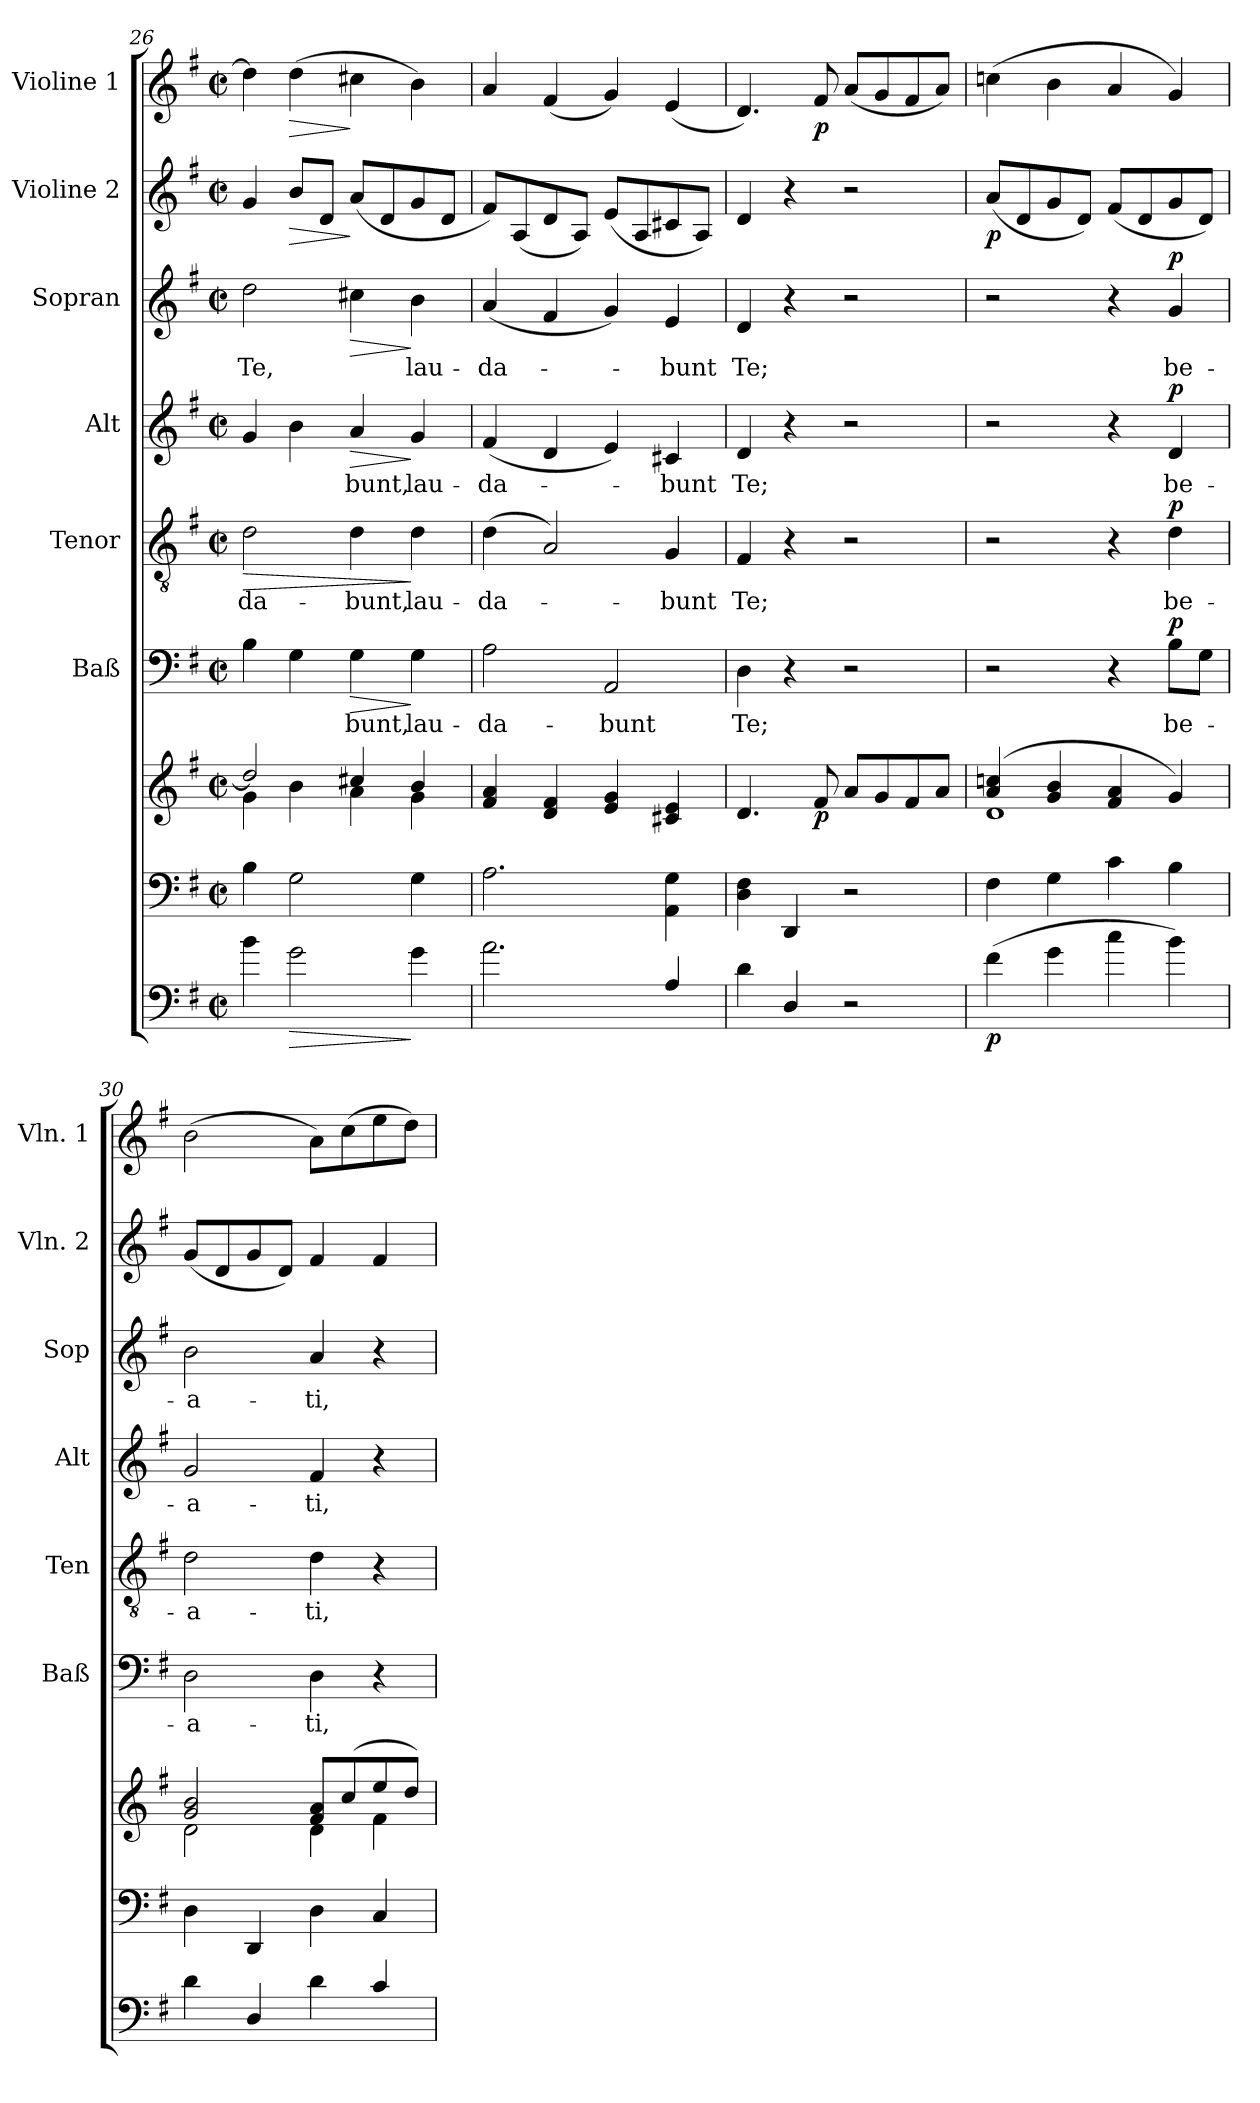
**kern	**dynam	**kern	**kern	**dynam	**kern	**text	**dynam	**kern	**text	**dynam	**kern	**text	**dynam	**kern	**text	**dynam	**kern	**dynam	**kern	**dynam
*part8	*part8	*part7	*part7	*part7	*part6	*part6	*part6	*part5	*part5	*part5	*part4	*part4	*part4	*part3	*part3	*part3	*part2	*part2	*part1	*part1
*staff9	*staff9	*staff8	*staff7	*staff7/8	*staff6	*staff6	*staff6	*staff5	*staff5	*staff5	*staff4	*staff4	*staff4	*staff3	*staff3	*staff3	*staff2	*staff2	*staff1	*staff1
*	*	*	*	*	*I"Baß	*	*	*I"Tenor	*	*	*I"Alt	*	*	*I"Sopran	*	*	*I"Violine 2	*	*I"Violine 1	*
*	*	*	*	*	*I'Baß	*	*	*I'Ten	*	*	*I'Alt	*	*	*I'Sop	*	*	*I'Vln. 2	*	*I'Vln. 1	*
*clefF4	*	*clefF4	*clefG2	*	*clefF4	*	*	*clefGv2	*	*	*clefG2	*	*	*clefG2	*	*	*clefG2	*	*clefG2	*
*ITrd7c12	*	*	*	*	*	*	*	*	*	*	*	*	*	*	*	*	*	*	*	*
*k[f#]	*	*k[f#]	*k[f#]	*	*k[f#]	*	*	*k[f#]	*	*	*k[f#]	*	*	*k[f#]	*	*	*k[f#]	*	*k[f#]	*
*G:	*	*G:	*G:	*	*G:	*	*	*G:	*	*	*G:	*	*	*G:	*	*	*G:	*	*G:	*
*M2/2	*	*M2/2	*M2/2	*	*M2/2	*	*	*M2/2	*	*	*M2/2	*	*	*M2/2	*	*	*M2/2	*	*M2/2	*
*met(c|)	*	*met(c|)	*met(c|)	*	*met(c|)	*	*	*met(c|)	*	*	*met(c|)	*	*	*met(c|)	*	*	*met(c|)	*	*met(c|)	*
=26	=26	=26	=26	=26	=26	=26	=26	=26	=26	=26	=26	=26	=26	=26	=26	=26	=26	=26	=26	=26
*	*	*	*^	*	*	*	*	*	*	*	*	*	*	*	*	*	*	*	*	*
!	!	!	!	!	!	!	!	!	!	!LO:LY:b	!LO:HP:b	!	!	!	!	!LO:LY:b	!	!	!	!	!
4B\	.	4B\	2dd/]	4g\	.	4B\	.	.	2d\	-da-	>	4g/	.	.	2dd\	Te,	.	4g/	.	4dd\]	.
!	!LO:HP:b	!	!	!	!	!	!	!	!	!	!	!	!	!	!	!	!	!	!LO:HP:b	!	!LO:HP:b
2G\	>	2G\	.	4b\	.	4G\	.	.	.	.	.	4b\	.	.	.	.	.	8b/L	>	(>4dd\	>
.	.	.	.	.	.	.	.	.	.	.	.	.	.	.	.	.	.	8d/J	.	.	.
!	!	!	!	!	!	!	!LO:LY:b	!LO:HP:b	!	!LO:LY:b	!	!	!LO:LY:b	!LO:HP:b	!	!	!LO:HP:b	!	!	!	!
.	.	.	4cc#X/	4a\	.	4G\	-bunt,	>	4d\	-bunt,	.	4a/	-bunt,	>	4cc#X\	.	>	(<8a/L	]	4cc#X\	]
.	.	.	.	.	.	.	.	.	.	.	.	.	.	.	.	.	.	8d/	.	.	.
!	!	!	!	!	!	!	!LO:LY:b	!	!	!LO:LY:b	!	!	!LO:LY:b	!	!	!LO:LY:b	!	!	!	!	!
4G\	]	4G\	4b/	4g\	.	4G\	lau-	]	4d\	lau-	]	4g/	lau-	]	4b\	lau-	]	8g/	.	4b\)	.
.	.	.	.	.	.	.	.	.	.	.	.	.	.	.	.	.	.	8d/J	.	.	.
*	*	*	*v	*v	*	*	*	*	*	*	*	*	*	*	*	*	*	*	*	*	*
=27	=27	=27	=27	=27	=27	=27	=27	=27	=27	=27	=27	=27	=27	=27	=27	=27	=27	=27	=27	=27
!	!	!	!	!	!	!LO:LY:b	!	!	!LO:LY:b	!	!	!LO:LY:b	!	!	!LO:LY:b	!	!	!	!	!
2.A\	.	2.A\	4f#/ 4a/	.	2A\	-da-	.	(>4d\	-da-	.	(<4f#/	-da-	.	(<4a/	-da-	.	8f#/L)	.	4a/	.
.	.	.	.	.	.	.	.	.	.	.	.	.	.	.	.	.	(<8A/	.	.	.
.	.	.	4d/ 4f#/	.	.	.	.	2A/)	.	.	4d/	.	.	4f#/	.	.	8d/	.	(<4f#/	.
.	.	.	.	.	.	.	.	.	.	.	.	.	.	.	.	.	8A/J)	.	.	.
!	!	!	!	!	!	!LO:LY:b	!	!	!	!	!	!	!	!	!	!	!	!	!	!
.	.	.	4e/ 4g/	.	2AA/	-bunt	.	.	.	.	4e/)	.	.	4g/)	.	.	(<8e/L	.	4g/)	.
.	.	.	.	.	.	.	.	.	.	.	.	.	.	.	.	.	8A/	.	.	.
!	!	!	!	!	!	!	!	!	!LO:LY:b	!	!	!LO:LY:b	!	!	!LO:LY:b	!	!	!	!	!
4AA/	.	4AA\ 4G\	4c#X/ 4e/	.	.	.	.	4G/	-bunt	.	4c#X/	-bunt	.	4e/	-bunt	.	8c#X/	.	(<4e/	.
.	.	.	.	.	.	.	.	.	.	.	.	.	.	.	.	.	8A/J)	.	.	.
!!LO:PB:g=z
=28	=28	=28	=28	=28	=28	=28	=28	=28	=28	=28	=28	=28	=28	=28	=28	=28	=28	=28	=28	=28
!	!	!	!	!	!	!LO:LY:b	!	!	!LO:LY:b	!	!	!LO:LY:b	!	!	!LO:LY:b	!	!	!	!	!
4D\	.	4D\ 4F#\	4.d/	.	4D\	Te;	.	4F#/	Te;	.	4d/	Te;	.	4d/	Te;	.	4d/	.	4.d/)	.
4DD/	.	4DD/	.	.	4r	.	.	4r	.	.	4r	.	.	4r	.	.	4r	.	.	.
!	!	!	!	!LO:DY:b	!	!	!	!	!	!	!	!	!	!	!	!	!	!	!	!LO:DY:b
.	.	.	8f#/	p	.	.	.	.	.	.	.	.	.	.	.	.	.	.	8f#/	p
2r	.	2r	8a/L	.	2r	.	.	2r	.	.	2r	.	.	2r	.	.	2r	.	(<8a/L	.
.	.	.	8g/	.	.	.	.	.	.	.	.	.	.	.	.	.	.	.	8g/	.
.	.	.	8f#/	.	.	.	.	.	.	.	.	.	.	.	.	.	.	.	8f#/	.
.	.	.	8a/J	.	.	.	.	.	.	.	.	.	.	.	.	.	.	.	8a/J)	.
=29	=29	=29	=29	=29	=29	=29	=29	=29	=29	=29	=29	=29	=29	=29	=29	=29	=29	=29	=29	=29
*	*	*	*^	*	*	*	*	*	*	*	*	*	*	*	*	*	*	*	*	*
!	!LO:DY:b	!	!	!	!	!	!	!	!	!	!	!	!	!	!	!	!	!	!LO:DY:b	!	!
(>4F#\	p	4F#\	(4a/ 4ccn/	1d	.	2r	.	.	2r	.	.	2r	.	.	2r	.	.	(<8a/L	p	(>4ccn\	.
.	.	.	.	.	.	.	.	.	.	.	.	.	.	.	.	.	.	8d/	.	.	.
4G\	.	4G\	4g/ 4b/	.	.	.	.	.	.	.	.	.	.	.	.	.	.	8g/	.	4b\	.
.	.	.	.	.	.	.	.	.	.	.	.	.	.	.	.	.	.	8d/J)	.	.	.
4c\	.	4c\	4f#/ 4a/	.	.	4r	.	.	4r	.	.	4r	.	.	4r	.	.	(<8f#/L	.	4a/	.
.	.	.	.	.	.	.	.	.	.	.	.	.	.	.	.	.	.	8d/	.	.	.
!	!	!	!	!	!	!	!LO:LY:b	!LO:DY:a	!	!LO:LY:b	!LO:DY:a	!	!LO:LY:b	!LO:DY:a	!	!LO:LY:b	!LO:DY:a	!	!	!	!
4B\)	.	4B\	4g/)	.	.	8B\L	be-	p	4d\	be-	p	4d/	be-	p	4g/	be-	p	8g/	.	4g/)	.
.	.	.	.	.	.	8G\J	.	.	.	.	.	.	.	.	.	.	.	8d/J)	.	.	.
=30	=30	=30	=30	=30	=30	=30	=30	=30	=30	=30	=30	=30	=30	=30	=30	=30	=30	=30	=30	=30	=30
!	!	!	!	!	!	!	!LO:LY:b	!	!	!LO:LY:b	!	!	!LO:LY:b	!	!	!LO:LY:b	!	!	!	!	!
4D\	.	4D\	2g/ 2b/	2d\	.	2D\	-a-	.	2d\	-a-	.	2g/	-a-	.	2b\	-a-	.	(<8g/L	.	(>2b\	.
.	.	.	.	.	.	.	.	.	.	.	.	.	.	.	.	.	.	8d/	.	.	.
4DD/	.	4DD/	.	.	.	.	.	.	.	.	.	.	.	.	.	.	.	8g/	.	.	.
.	.	.	.	.	.	.	.	.	.	.	.	.	.	.	.	.	.	8d/J)	.	.	.
!	!	!	!	!	!	!	!LO:LY:b	!	!	!LO:LY:b	!	!	!LO:LY:b	!	!	!LO:LY:b	!	!	!	!	!
4D\	.	4D\	8f#/ 8a/L	4d\	.	4D\	-ti,	.	4d\	-ti,	.	4f#/	-ti,	.	4a/	-ti,	.	4f#/	.	8a\L)	.
.	.	.	(>8cc/	.	.	.	.	.	.	.	.	.	.	.	.	.	.	.	.	(>8cc\	.
4C/	.	4C/	8ee/	4f#\	.	4r	.	.	4r	.	.	4r	.	.	4r	.	.	4f#/	.	8ee\	.
.	.	.	8dd/J)	.	.	.	.	.	.	.	.	.	.	.	.	.	.	.	.	8dd\J)	.
*	*	*	*v	*v	*	*	*	*	*	*	*	*	*	*	*	*	*	*	*	*	*
=	=	=	=	=	=	=	=	=	=	=	=	=	=	=	=	=	=	=	=	=
*-	*-	*-	*-	*-	*-	*-	*-	*-	*-	*-	*-	*-	*-	*-	*-	*-	*-	*-	*-	*-
